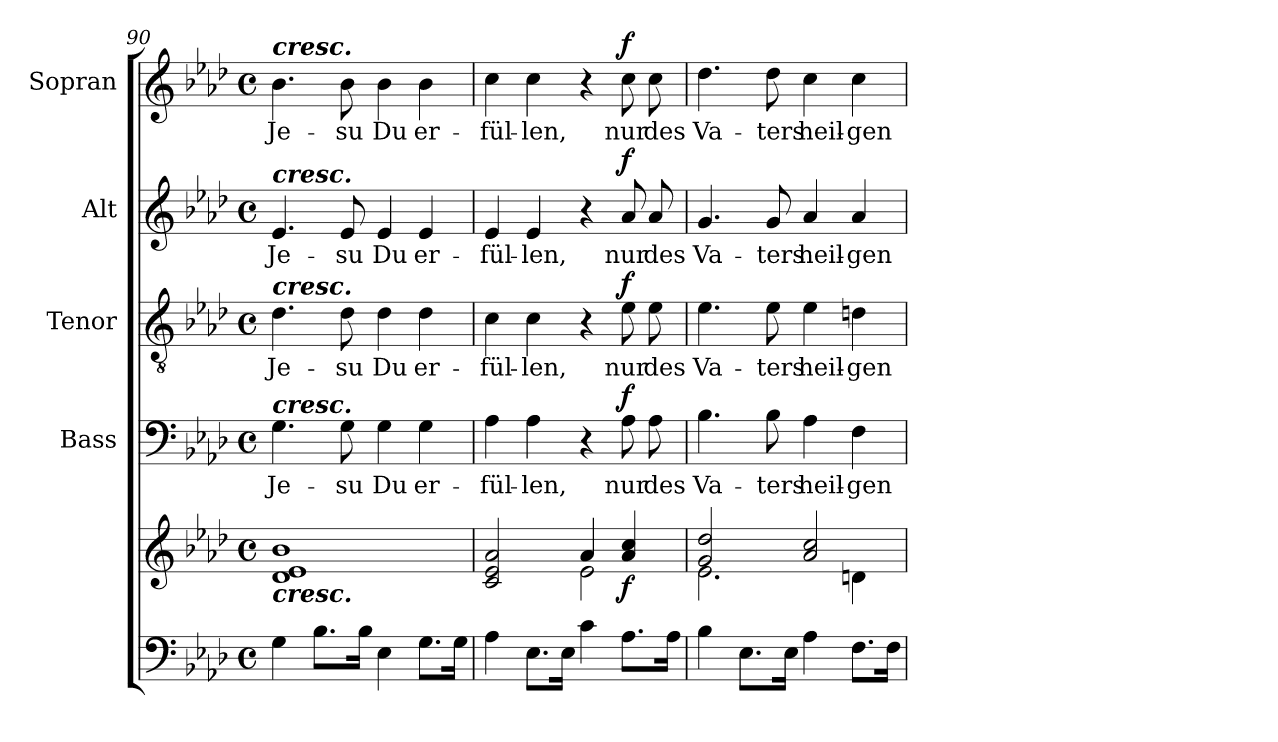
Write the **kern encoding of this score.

**kern	**kern	**dynam	**kern	**text	**dynam	**kern	**text	**dynam	**kern	**text	**dynam	**kern	**text	**dynam
*part5	*part5	*part5	*part4	*part4	*part4	*part3	*part3	*part3	*part2	*part2	*part2	*part1	*part1	*part1
*staff6	*staff5	*staff5/6	*staff4	*staff4	*staff4	*staff3	*staff3	*staff3	*staff2	*staff2	*staff2	*staff1	*staff1	*staff1
*	*	*	*I"Bass	*	*	*I"Tenor	*	*	*I"Alt	*	*	*I"Sopran	*	*
*	*	*	*I'B.	*	*	*I'T.	*	*	*I'A.	*	*	*I'S.	*	*
*clefF4	*clefG2	*	*clefF4	*	*	*clefGv2	*	*	*clefG2	*	*	*clefG2	*	*
*k[b-e-a-d-]	*k[b-e-a-d-]	*	*k[b-e-a-d-]	*	*	*k[b-e-a-d-]	*	*	*k[b-e-a-d-]	*	*	*k[b-e-a-d-]	*	*
*A-:	*A-:	*	*A-:	*	*	*A-:	*	*	*A-:	*	*	*A-:	*	*
*M4/4	*M4/4	*	*M4/4	*	*	*M4/4	*	*	*M4/4	*	*	*M4/4	*	*
*met(c)	*met(c)	*	*met(c)	*	*	*met(c)	*	*	*met(c)	*	*	*met(c)	*	*
=90	=90	=90	=90	=90	=90	=90	=90	=90	=90	=90	=90	=90	=90	=90
!	!	!	!	!	!	!	!	!	!	!	!	!LO:TX:a:Bi:t=cresc.	!	!
!	!	!	!	!	!	!	!	!	!LO:TX:a:Bi:t=cresc.	!	!	!	!	!
!	!	!	!	!	!	!LO:TX:a:Bi:t=cresc.	!	!	!	!	!	!	!	!
!	!	!	!LO:TX:a:Bi:t=cresc.	!	!	!	!	!	!	!	!	!	!	!
!	!LO:TX:b:Bi:t=cresc.	!	!	!	!	!	!	!	!	!	!	!	!	!
!	!	!	!	!LO:LY:b	!	!	!LO:LY:b	!	!	!LO:LY:b	!	!	!LO:LY:b	!
4G\	1d- 1e- 1b-	.	4.G\	Je-	.	4.d-\	Je-	.	4.e-/	Je-	.	4.b-\	Je-	.
8.B-\L	.	.	.	.	.	.	.	.	.	.	.	.	.	.
!	!	!	!	!LO:LY:b	!	!	!LO:LY:b	!	!	!LO:LY:b	!	!	!LO:LY:b	!
.	.	.	8G\	-su	.	8d-\	-su	.	8e-/	-su	.	8b-\	-su	.
16B-\Jk	.	.	.	.	.	.	.	.	.	.	.	.	.	.
!	!	!	!	!LO:LY:b	!	!	!LO:LY:b	!	!	!LO:LY:b	!	!	!LO:LY:b	!
4E-\	.	.	4G\	Du	.	4d-\	Du	.	4e-/	Du	.	4b-\	Du	.
!	!	!	!	!LO:LY:b	!	!	!LO:LY:b	!	!	!LO:LY:b	!	!	!LO:LY:b	!
8.G\L	.	.	4G\	er-	.	4d-\	er-	.	4e-/	er-	.	4b-\	er-	.
16G\Jk	.	.	.	.	.	.	.	.	.	.	.	.	.	.
!!LO:PB:g=z
=91	=91	=91	=91	=91	=91	=91	=91	=91	=91	=91	=91	=91	=91	=91
*	*^	*	*	*	*	*	*	*	*	*	*	*	*	*
!	!	!	!	!	!LO:LY:b	!	!	!LO:LY:b	!	!	!LO:LY:b	!	!	!LO:LY:b	!
4A-\	2c/ 2e-/ 2a-/	2ryy	.	4A-\	-fül-	.	4c\	-fül-	.	4e-/	-fül-	.	4cc\	-fül-	.
!	!	!	!	!	!LO:LY:b	!	!	!LO:LY:b	!	!	!LO:LY:b	!	!	!LO:LY:b	!
8.E-\L	.	.	.	4A-\	-len,	.	4c\	-len,	.	4e-/	-len,	.	4cc\	-len,	.
16E-\Jk	.	.	.	.	.	.	.	.	.	.	.	.	.	.	.
4c\	4a-/	2e-\	.	4r	.	.	4r	.	.	4r	.	.	4r	.	.
!	!	!	!LO:DY:b	!	!LO:LY:b	!LO:DY:a	!	!LO:LY:b	!LO:DY:a	!	!LO:LY:b	!LO:DY:a	!	!LO:LY:b	!LO:DY:a
8.A-\L	4a-/ 4cc/	.	f	8A-\	nur	f	8e-\	nur	f	8a-/	nur	f	8cc\	nur	f
!	!	!	!	!	!LO:LY:b	!	!	!LO:LY:b	!	!	!LO:LY:b	!	!	!LO:LY:b	!
.	.	.	.	8A-\	des	.	8e-\	des	.	8a-/	des	.	8cc\	des	.
16A-\Jk	.	.	.	.	.	.	.	.	.	.	.	.	.	.	.
=92	=92	=92	=92	=92	=92	=92	=92	=92	=92	=92	=92	=92	=92	=92	=92
!	!	!	!	!	!LO:LY:b	!	!	!LO:LY:b	!	!	!LO:LY:b	!	!	!LO:LY:b	!
4B-\	2g/ 2dd-/	2.e-\	.	4.B-\	Va-	.	4.e-\	Va-	.	4.g/	Va-	.	4.dd-\	Va-	.
8.E-\L	.	.	.	.	.	.	.	.	.	.	.	.	.	.	.
!	!	!	!	!	!LO:LY:b	!	!	!LO:LY:b	!	!	!LO:LY:b	!	!	!LO:LY:b	!
.	.	.	.	8B-\	-ters	.	8e-\	-ters	.	8g/	-ters	.	8dd-\	-ters	.
16E-\Jk	.	.	.	.	.	.	.	.	.	.	.	.	.	.	.
!	!	!	!	!	!LO:LY:b	!	!	!LO:LY:b	!	!	!LO:LY:b	!	!	!LO:LY:b	!
4A-\	2a-/ 2cc/	.	.	4A-\	heil-	.	4e-\	heil-	.	4a-/	heil-	.	4cc\	heil-	.
!	!	!	!	!	!LO:LY:b	!	!	!LO:LY:b	!	!	!LO:LY:b	!	!	!LO:LY:b	!
8.F\L	.	4dn\	.	4F\	-gen	.	4dn\	-gen	.	4a-/	-gen	.	4cc\	-gen	.
16F\Jk	.	.	.	.	.	.	.	.	.	.	.	.	.	.	.
*	*v	*v	*	*	*	*	*	*	*	*	*	*	*	*	*
=	=	=	=	=	=	=	=	=	=	=	=	=	=	=
*-	*-	*-	*-	*-	*-	*-	*-	*-	*-	*-	*-	*-	*-	*-
